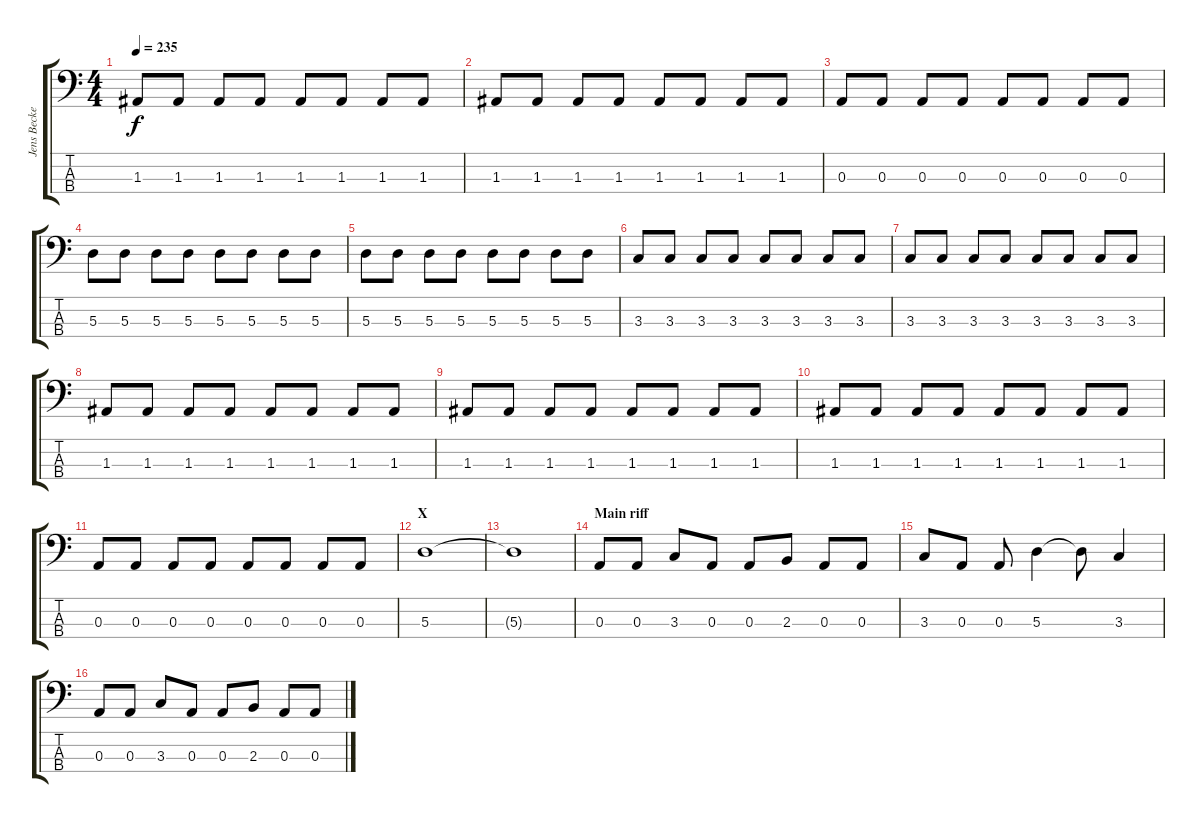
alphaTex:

\track ("Jens Becker" "Jens Becke") {instrument electricbasspick}
\staff {score tabs}
\tuning (G2 D2 A1 E1) {hide}
\ts (4 4)
\tempo 235
\clef f4
\ks c
1.3.8{dy f} 1.3.8 1.3.8 1.3.8 1.3.8 1.3.8 1.3.8 1.3.8 |
1.3.8 1.3.8 1.3.8 1.3.8 1.3.8 1.3.8 1.3.8 1.3.8 |
0.3.8 0.3.8 0.3.8 0.3.8 0.3.8 0.3.8 0.3.8 0.3.8 |
5.3.8 5.3.8 5.3.8 5.3.8 5.3.8 5.3.8 5.3.8 5.3.8 |
5.3.8 5.3.8 5.3.8 5.3.8 5.3.8 5.3.8 5.3.8 5.3.8 |
3.3.8 3.3.8 3.3.8 3.3.8 3.3.8 3.3.8 3.3.8 3.3.8 |
3.3.8 3.3.8 3.3.8 3.3.8 3.3.8 3.3.8 3.3.8 3.3.8 |
1.3.8 1.3.8 1.3.8 1.3.8 1.3.8 1.3.8 1.3.8 1.3.8 |
1.3.8 1.3.8 1.3.8 1.3.8 1.3.8 1.3.8 1.3.8 1.3.8 |
1.3.8 1.3.8 1.3.8 1.3.8 1.3.8 1.3.8 1.3.8 1.3.8 |
0.3.8 0.3.8 0.3.8 0.3.8 0.3.8 0.3.8 0.3.8 0.3.8 |
\section ("" "X")
5.3.1 |
5.3{t}.1 |
\section ("" "Main riff")
0.3.8 0.3.8 3.3.8 0.3.8 0.3.8 2.3.8 0.3.8 0.3.8 |
3.3.8 0.3.8 0.3.8 5.3.4 5.3{t}.8 3.3.4 |
0.3.8 0.3.8 3.3.8 0.3.8 0.3.8 2.3.8 0.3.8 0.3.8
